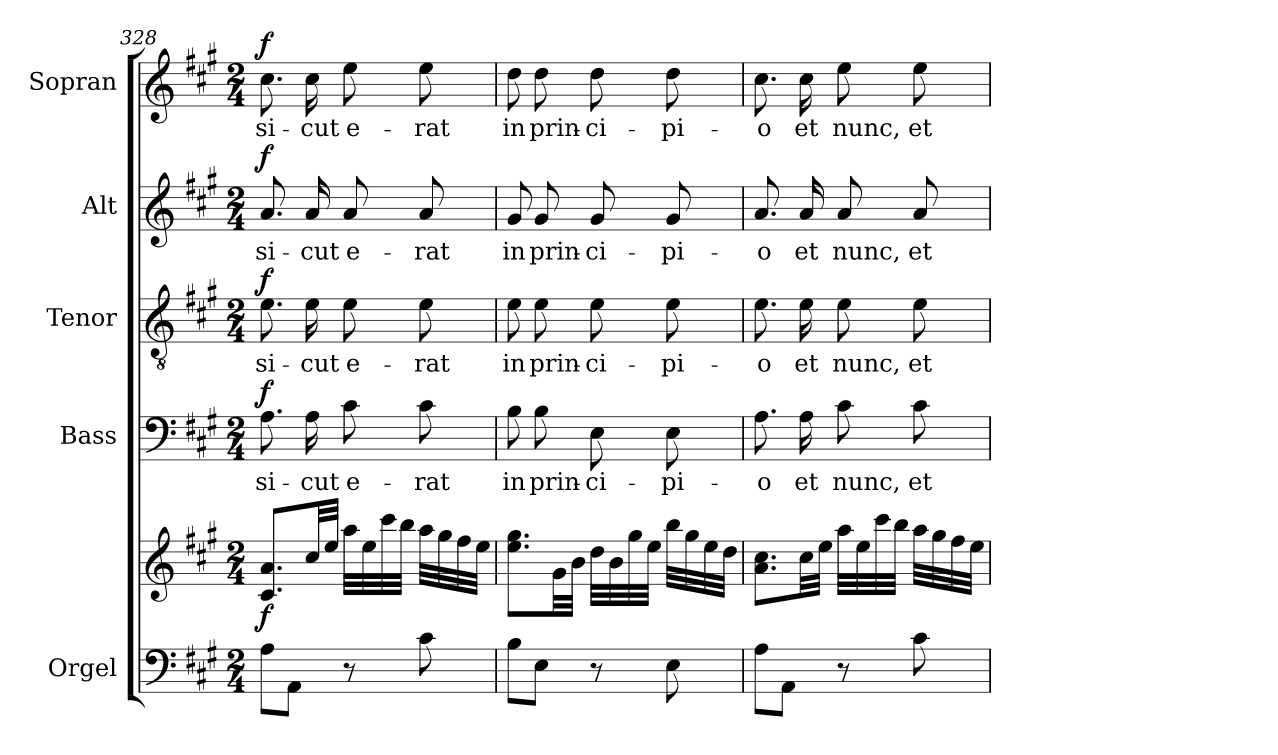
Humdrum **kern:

**kern	**kern	**dynam	**kern	**text	**dynam	**kern	**text	**dynam	**kern	**text	**dynam	**kern	**text	**dynam
*part5	*part5	*part5	*part4	*part4	*part4	*part3	*part3	*part3	*part2	*part2	*part2	*part1	*part1	*part1
*staff6	*staff5	*staff5/6	*staff4	*staff4	*staff4	*staff3	*staff3	*staff3	*staff2	*staff2	*staff2	*staff1	*staff1	*staff1
*I"Orgel	*	*	*I"Bass	*	*	*I"Tenor	*	*	*I"Alt	*	*	*I"Sopran	*	*
*I'Org.	*	*	*I'B.	*	*	*I'T.	*	*	*I'A.	*	*	*I'S.	*	*
*clefF4	*clefG2	*	*clefF4	*	*	*clefGv2	*	*	*clefG2	*	*	*clefG2	*	*
*k[f#c#g#]	*k[f#c#g#]	*	*k[f#c#g#]	*	*	*k[f#c#g#]	*	*	*k[f#c#g#]	*	*	*k[f#c#g#]	*	*
*A:	*A:	*	*A:	*	*	*A:	*	*	*A:	*	*	*A:	*	*
*M2/4	*M2/4	*	*M2/4	*	*	*M2/4	*	*	*M2/4	*	*	*M2/4	*	*
=328	=328	=328	=328	=328	=328	=328	=328	=328	=328	=328	=328	=328	=328	=328
!	!	!LO:DY:b	!	!LO:LY:b	!LO:DY:a	!	!LO:LY:b	!LO:DY:a	!	!LO:LY:b	!LO:DY:a	!	!LO:LY:b	!LO:DY:a
8A\L	8.c#/ 8.a/L	f	8.A\	si-	f	8.e\	si-	f	8.a/	si-	f	8.cc#\	si-	f
8AA\J	.	.	.	.	.	.	.	.	.	.	.	.	.	.
!	!	!	!	!LO:LY:b	!	!	!LO:LY:b	!	!	!LO:LY:b	!	!	!LO:LY:b	!
.	32cc#/LL	.	16A\	-cut	.	16e\	-cut	.	16a/	-cut	.	16cc#\	-cut	.
.	32ee/JJJ	.	.	.	.	.	.	.	.	.	.	.	.	.
!	!	!	!	!LO:LY:b	!	!	!LO:LY:b	!	!	!LO:LY:b	!	!	!LO:LY:b	!
8r	32aa\LLL	.	8c#\	e-	.	8e\	e-	.	8a/	e-	.	8ee\	e-	.
.	32ee\	.	.	.	.	.	.	.	.	.	.	.	.	.
.	32ccc#\	.	.	.	.	.	.	.	.	.	.	.	.	.
.	32bb\JJJ	.	.	.	.	.	.	.	.	.	.	.	.	.
!	!	!	!	!LO:LY:b	!	!	!LO:LY:b	!	!	!LO:LY:b	!	!	!LO:LY:b	!
8c#\	32aa\LLL	.	8c#\	-rat	.	8e\	-rat	.	8a/	-rat	.	8ee\	-rat	.
.	32gg#\	.	.	.	.	.	.	.	.	.	.	.	.	.
.	32ff#\	.	.	.	.	.	.	.	.	.	.	.	.	.
.	32ee\JJJ	.	.	.	.	.	.	.	.	.	.	.	.	.
!!LO:PB:g=z
=329	=329	=329	=329	=329	=329	=329	=329	=329	=329	=329	=329	=329	=329	=329
!	!	!	!	!LO:LY:b	!	!	!LO:LY:b	!	!	!LO:LY:b	!	!	!LO:LY:b	!
8B\L	8.ee\ 8.gg#\L	.	8B\	in	.	8e\	in	.	8g#/	in	.	8dd\	in	.
!	!	!	!	!LO:LY:b	!	!	!LO:LY:b	!	!	!LO:LY:b	!	!	!LO:LY:b	!
8E\J	.	.	8B\	prin-	.	8e\	prin-	.	8g#/	prin-	.	8dd\	prin-	.
.	32g#\LL	.	.	.	.	.	.	.	.	.	.	.	.	.
.	32b\JJJ	.	.	.	.	.	.	.	.	.	.	.	.	.
!	!	!	!	!LO:LY:b	!	!	!LO:LY:b	!	!	!LO:LY:b	!	!	!LO:LY:b	!
8r	32dd\LLL	.	8E\	-ci-	.	8e\	-ci-	.	8g#/	-ci-	.	8dd\	-ci-	.
.	32b\	.	.	.	.	.	.	.	.	.	.	.	.	.
.	32gg#\	.	.	.	.	.	.	.	.	.	.	.	.	.
.	32ee\JJJ	.	.	.	.	.	.	.	.	.	.	.	.	.
!	!	!	!	!LO:LY:b	!	!	!LO:LY:b	!	!	!LO:LY:b	!	!	!LO:LY:b	!
8E\	32bb\LLL	.	8E\	-pi-	.	8e\	-pi-	.	8g#/	-pi-	.	8dd\	-pi-	.
.	32gg#\	.	.	.	.	.	.	.	.	.	.	.	.	.
.	32ee\	.	.	.	.	.	.	.	.	.	.	.	.	.
.	32dd\JJJ	.	.	.	.	.	.	.	.	.	.	.	.	.
=330	=330	=330	=330	=330	=330	=330	=330	=330	=330	=330	=330	=330	=330	=330
!	!	!	!	!LO:LY:b	!	!	!LO:LY:b	!	!	!LO:LY:b	!	!	!LO:LY:b	!
8A\L	8.a\ 8.cc#\L	.	8.A\	-o	.	8.e\	-o	.	8.a/	-o	.	8.cc#\	-o	.
8AA\J	.	.	.	.	.	.	.	.	.	.	.	.	.	.
!	!	!	!	!LO:LY:b	!	!	!LO:LY:b	!	!	!LO:LY:b	!	!	!LO:LY:b	!
.	32cc#\LL	.	16A\	et	.	16e\	et	.	16a/	et	.	16cc#\	et	.
.	32ee\JJJ	.	.	.	.	.	.	.	.	.	.	.	.	.
!	!	!	!	!LO:LY:b	!	!	!LO:LY:b	!	!	!LO:LY:b	!	!	!LO:LY:b	!
8r	32aa\LLL	.	8c#\	nunc,	.	8e\	nunc,	.	8a/	nunc,	.	8ee\	nunc,	.
.	32ee\	.	.	.	.	.	.	.	.	.	.	.	.	.
.	32ccc#\	.	.	.	.	.	.	.	.	.	.	.	.	.
.	32bb\JJJ	.	.	.	.	.	.	.	.	.	.	.	.	.
!	!	!	!	!LO:LY:b	!	!	!LO:LY:b	!	!	!LO:LY:b	!	!	!LO:LY:b	!
8c#\	32aa\LLL	.	8c#\	et	.	8e\	et	.	8a/	et	.	8ee\	et	.
.	32gg#\	.	.	.	.	.	.	.	.	.	.	.	.	.
.	32ff#\	.	.	.	.	.	.	.	.	.	.	.	.	.
.	32ee\JJJ	.	.	.	.	.	.	.	.	.	.	.	.	.
=	=	=	=	=	=	=	=	=	=	=	=	=	=	=
*-	*-	*-	*-	*-	*-	*-	*-	*-	*-	*-	*-	*-	*-	*-
